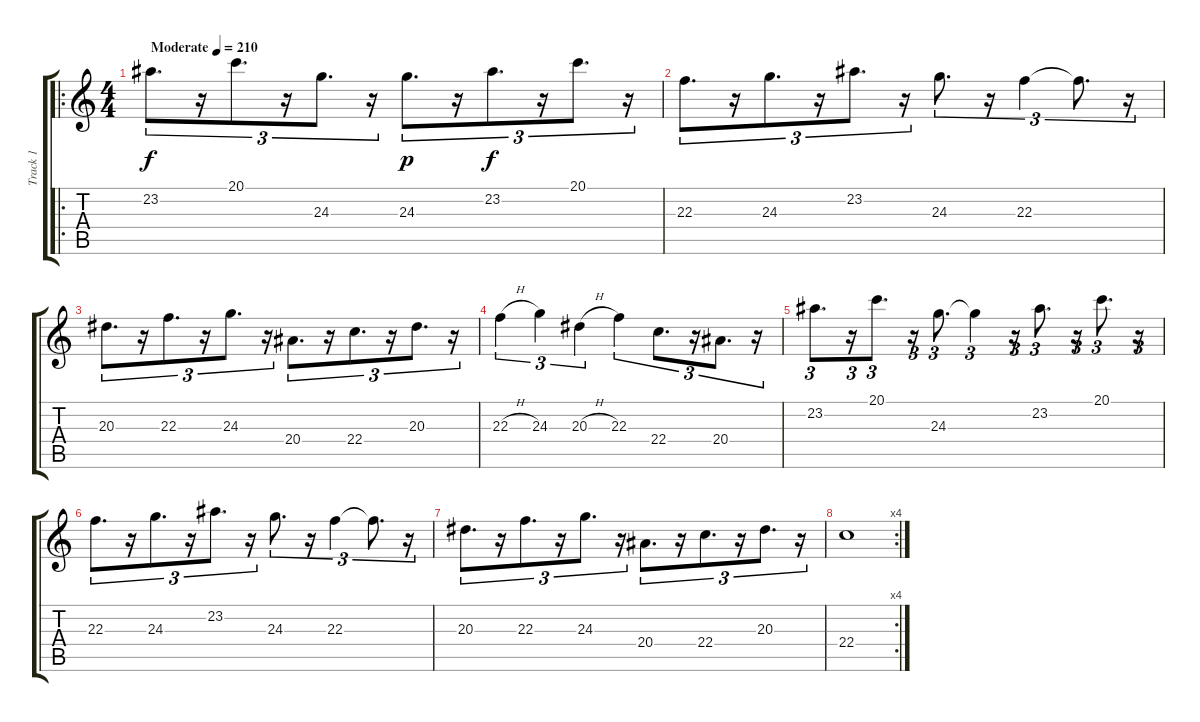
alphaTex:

\track ("Track 1" "Track 1") {instrument piccolo}
\staff {score tabs}
\tuning (E4 B3 G3 D3 A2 E2) {hide}
\ro
\ts (4 4)
\tempo (210 "Moderate")
\clef g2
\ks c
23.2.8{d tu (3 2) dy f instrument piccolo} r.16{tu (3 2)} 20.1.8{d tu (3 2)} r.16{tu (3 2)} 24.3.8{d tu (3 2)} r.16{tu (3 2)} 24.3.8{d tu (3 2) dy p} r.16{tu (3 2)} 23.2.8{d tu (3 2) dy f} r.16{tu (3 2)} 20.1.8{d tu (3 2)} r.16{tu (3 2)} |
22.3.8{d tu (3 2)} r.16{tu (3 2)} 24.3.8{d tu (3 2)} r.16{tu (3 2)} 23.2.8{d tu (3 2)} r.16{tu (3 2)} 24.3.8{d tu (3 2)} r.16{tu (3 2)} 22.3.4{tu (3 2)} 22.3{t}.8{d tu (3 2)} r.16{tu (3 2)} |
20.3.8{d tu (3 2)} r.16{tu (3 2)} 22.3.8{d tu (3 2)} r.16{tu (3 2)} 24.3.8{d tu (3 2)} r.16{tu (3 2)} 20.4.8{d tu (3 2)} r.16{tu (3 2)} 22.4.8{d tu (3 2)} r.16{tu (3 2)} 20.3.8{d tu (3 2)} r.16{tu (3 2)} |
22.3{h}.4{tu (3 2)} 24.3.4{tu (3 2)} 20.3{h}.4{tu (3 2)} 22.3.4{tu (3 2)} 22.4.8{d tu (3 2)} r.16{tu (3 2)} 20.4.8{d tu (3 2)} r.16{tu (3 2)} |
23.2.8{d tu (3 2)} r.16{tu (3 2)} 20.1.8{d tu (3 2)} r.16{tu (3 2)} 24.3.8{d tu (3 2)} 24.3{t}.4{tu (3 2)} r.16{tu (3 2)} 23.2.8{d tu (3 2)} r.16{tu (3 2)} 20.1.8{d tu (3 2)} r.16{tu (3 2)} |
22.3.8{d tu (3 2)} r.16{tu (3 2)} 24.3.8{d tu (3 2)} r.16{tu (3 2)} 23.2.8{d tu (3 2)} r.16{tu (3 2)} 24.3.8{d tu (3 2)} r.16{tu (3 2)} 22.3.4{tu (3 2)} 22.3{t}.8{d tu (3 2)} r.16{tu (3 2)} |
20.3.8{d tu (3 2)} r.16{tu (3 2)} 22.3.8{d tu (3 2)} r.16{tu (3 2)} 24.3.8{d tu (3 2)} r.16{tu (3 2)} 20.4.8{d tu (3 2)} r.16{tu (3 2)} 22.4.8{d tu (3 2)} r.16{tu (3 2)} 20.3.8{d tu (3 2)} r.16{tu (3 2)} |
\rc 4
22.4.1
